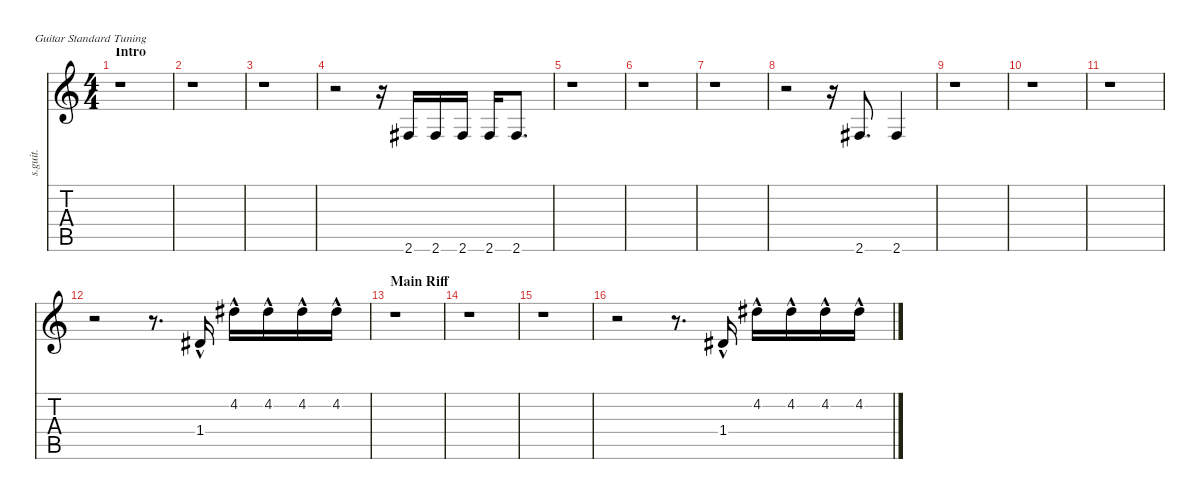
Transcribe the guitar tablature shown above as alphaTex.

\defaultSystemsLayout 4
\hideDynamics
\bracketExtendMode nobrackets
\track ("David Draiman (Vocals)" "s.guit.") {instrument baritonesax}
\staff {score tabs}
\tuning (E4 B3 G3 D3 A2 E2)
\displaytranspose 12
\ts (4 4)
\beaming (8 2 2 2 2)
\section ("" "Intro")
\tempo (90 hide)
\clef g2
\ks c
r.1{dy ff instrument baritonesax} |
r.1 |
r.1 |
r.2 r.16 2.6{acc #}.16{lyrics (0 "") lyrics (1 "") lyrics (2 "") lyrics (3 "") lyrics (4 "")} 2.6{acc #}.16{lyrics (0 "") lyrics (1 "") lyrics (2 "") lyrics (3 "") lyrics (4 "")} 2.6{acc #}.16{lyrics (0 "") lyrics (1 "") lyrics (2 "") lyrics (3 "") lyrics (4 "")} 2.6{acc #}.16{lyrics (0 "") lyrics (1 "") lyrics (2 "") lyrics (3 "") lyrics (4 "")} 2.6{acc #}.8{d lyrics (0 "") lyrics (1 "") lyrics (2 "") lyrics (3 "") lyrics (4 "")} |
r.1 |
r.1 |
r.1 |
r.2 r.16 2.6{acc #}.8{d lyrics (0 "") lyrics (1 "") lyrics (2 "") lyrics (3 "") lyrics (4 "")} 2.6{acc #}.4{lyrics (0 "") lyrics (1 "") lyrics (2 "") lyrics (3 "") lyrics (4 "")} |
r.1 |
r.1 |
r.1 |
r.2 r.8{d} 1.4{hac acc #}.16{lyrics (0 "") lyrics (1 "") lyrics (2 "") lyrics (3 "") lyrics (4 "")} 4.2{hac acc #}.16{lyrics (0 "") lyrics (1 "") lyrics (2 "") lyrics (3 "") lyrics (4 "")} 4.2{hac acc #}.16{lyrics (0 "") lyrics (1 "") lyrics (2 "") lyrics (3 "") lyrics (4 "")} 4.2{hac acc #}.16{lyrics (0 "") lyrics (1 "") lyrics (2 "") lyrics (3 "") lyrics (4 "")} 4.2{hac acc #}.16{lyrics (0 "") lyrics (1 "") lyrics (2 "") lyrics (3 "") lyrics (4 "")} |
\section ("" "Main Riff")
r.1 |
r.1 |
r.1 |
r.2 r.8{d} 1.4{hac acc #}.16{lyrics (0 "") lyrics (1 "") lyrics (2 "") lyrics (3 "") lyrics (4 "")} 4.2{hac acc #}.16{lyrics (0 "") lyrics (1 "") lyrics (2 "") lyrics (3 "") lyrics (4 "")} 4.2{hac acc #}.16{lyrics (0 "") lyrics (1 "") lyrics (2 "") lyrics (3 "") lyrics (4 "")} 4.2{hac acc #}.16{lyrics (0 "") lyrics (1 "") lyrics (2 "") lyrics (3 "") lyrics (4 "")} 4.2{hac acc #}.16{lyrics (0 "") lyrics (1 "") lyrics (2 "") lyrics (3 "") lyrics (4 "")}
